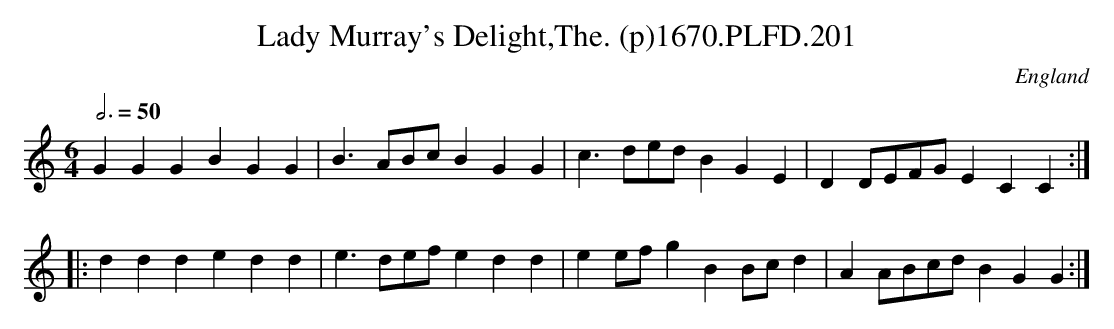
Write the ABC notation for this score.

X:1
T:Lady Murray's Delight,The. (p)1670.PLFD.201
M:6/4
L:1/4
Q:3/4=50
O:England
K:C
GGGBGG|B>AB/c/BGG|c>de/d/BGE|DD/E/F/G/ECC:|
|:dddedd|e>de/f/edd|ee/f/gBB/c/d|AA/B/c/d/BGG:|
